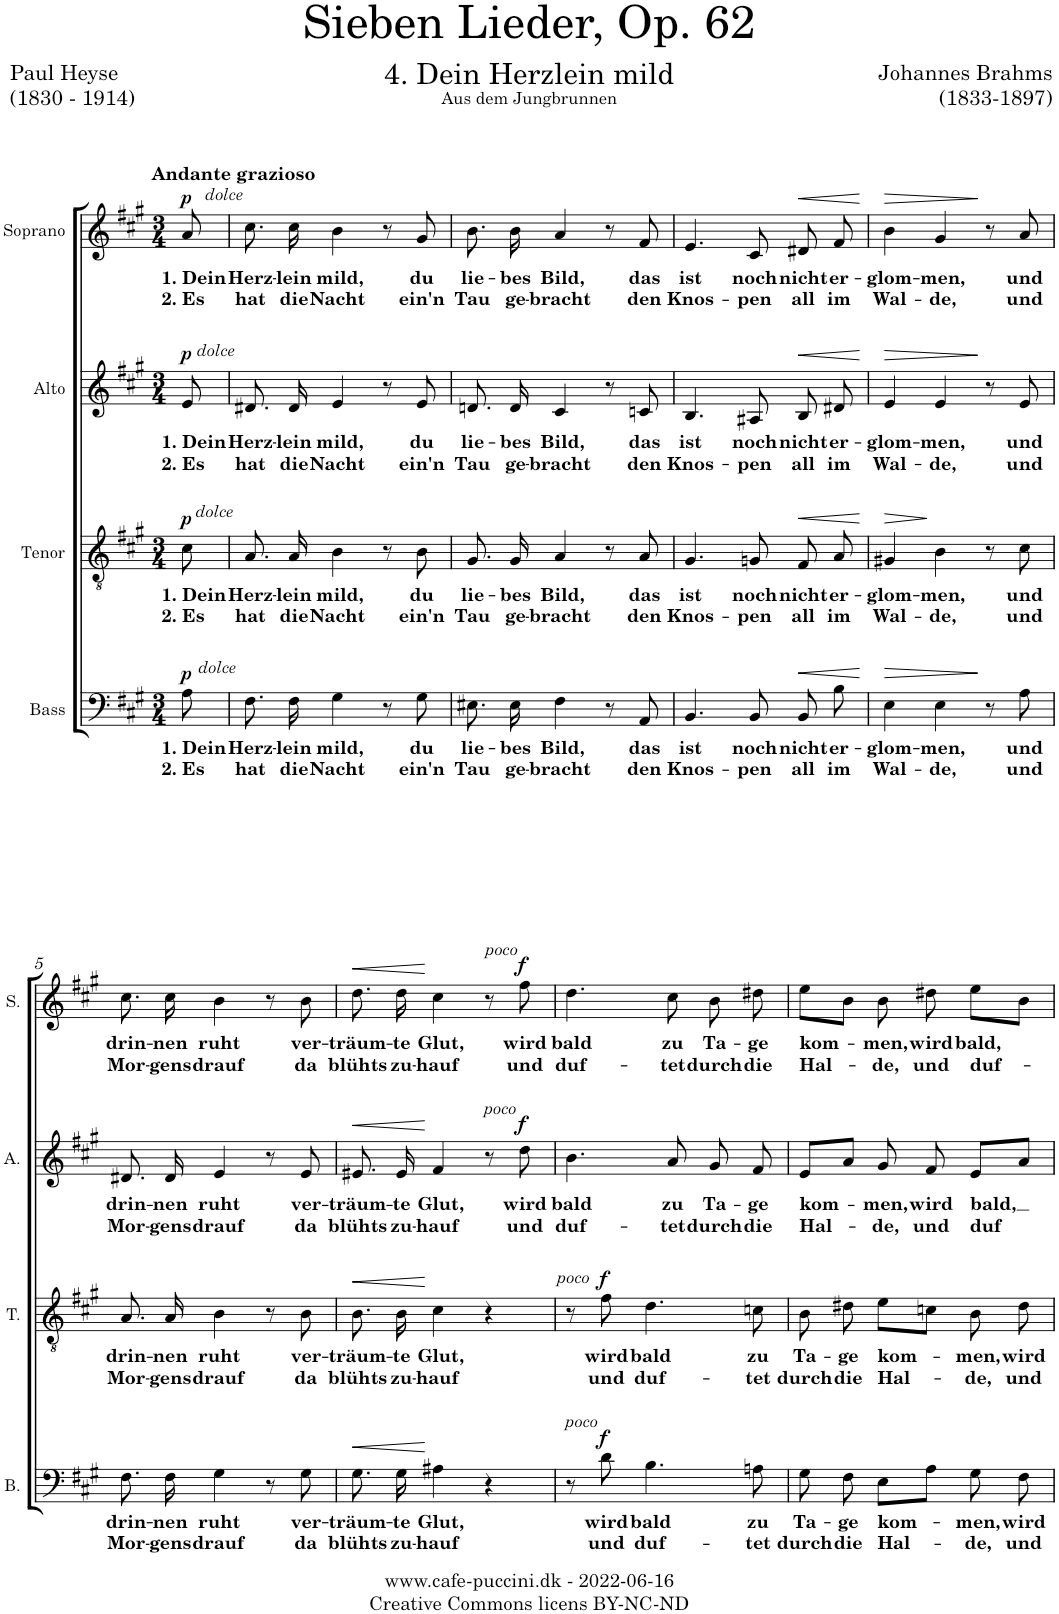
**kern	**text	**text	**dynam	**kern	**text	**text	**dynam	**kern	**text	**text	**dynam	**kern	**text	**text	**dynam
*part4	*part4	*part4	*part4	*part3	*part3	*part3	*part3	*part2	*part2	*part2	*part2	*part1	*part1	*part1	*part1
*staff4	*staff4	*staff4	*staff4	*staff3	*staff3	*staff3	*staff3	*staff2	*staff2	*staff2	*staff2	*staff1	*staff1	*staff1	*staff1
*I"Bass	*	*	*	*I"Tenor	*	*	*	*I"Alto	*	*	*	*I"Soprano	*	*	*
*I'B.	*	*	*	*I'T.	*	*	*	*I'A.	*	*	*	*I'S.	*	*	*
*clefF4	*	*	*	*clefGv2	*	*	*	*clefG2	*	*	*	*clefG2	*	*	*
*k[f#c#g#]	*	*	*	*k[f#c#g#]	*	*	*	*k[f#c#g#]	*	*	*	*k[f#c#g#]	*	*	*
*A:	*	*	*	*A:	*	*	*	*A:	*	*	*	*A:	*	*	*
*M3/4	*	*	*	*M3/4	*	*	*	*M3/4	*	*	*	*M3/4	*	*	*
=	=	=	=	=	=	=	=	=	=	=	=	=	=	=	=
!	!	!	!	!	!	!	!	!	!	!	!	!LO:TX:a:B:t=Andante grazioso	!	!	!
!	!	!	!	!	!	!	!	!	!	!	!	!LO:TX:a:i:t=dolce	!	!	!
!	!	!	!	!	!	!	!	!LO:TX:a:i:t=dolce	!	!	!	!	!	!	!
!	!	!	!	!LO:TX:a:i:t=dolce	!	!	!	!	!	!	!	!	!	!	!
!LO:TX:a:i:t=dolce	!	!	!	!	!	!	!	!	!	!	!	!	!	!	!
!	!LO:LY:b	!LO:LY:b	!LO:DY:a	!	!LO:LY:b	!LO:LY:b	!LO:DY:a	!	!LO:LY:b	!LO:LY:b	!LO:DY:a	!	!LO:LY:b	!LO:LY:b	!LO:DY:a
8A\	1. Dein	2. Es	p	8c#\	1. Dein	2. Es	p	8e/	1. Dein	2. Es	p	8a/	1. Dein	2. Es	p
=1	=1	=1	=1	=1	=1	=1	=1	=1	=1	=1	=1	=1	=1	=1	=1
!	!LO:LY:b	!LO:LY:b	!	!	!LO:LY:b	!LO:LY:b	!	!	!LO:LY:b	!LO:LY:b	!	!	!LO:LY:b	!LO:LY:b	!
8.F#\	Herz-	hat	.	8.A/	Herz-	hat	.	8.d#X/	Herz-	hat	.	8.cc#\	Herz-	hat	.
!	!LO:LY:b	!LO:LY:b	!	!	!LO:LY:b	!LO:LY:b	!	!	!LO:LY:b	!LO:LY:b	!	!	!LO:LY:b	!LO:LY:b	!
16F#\	-lein	die	.	16A/	-lein	die	.	16d#/	-lein	die	.	16cc#\	-lein	die	.
!	!LO:LY:b	!LO:LY:b	!	!	!LO:LY:b	!LO:LY:b	!	!	!LO:LY:b	!LO:LY:b	!	!	!LO:LY:b	!LO:LY:b	!
4G#\	mild,	Nacht	.	4B\	mild,	Nacht	.	4e/	mild,	Nacht	.	4b\	mild,	Nacht	.
8r	.	.	.	8r	.	.	.	8r	.	.	.	8r	.	.	.
!	!LO:LY:b	!LO:LY:b	!	!	!LO:LY:b	!LO:LY:b	!	!	!LO:LY:b	!LO:LY:b	!	!	!LO:LY:b	!LO:LY:b	!
8G#\	du	ein'n	.	8B\	du	ein'n	.	8e/	du	ein'n	.	8g#/	du	ein'n	.
=2	=2	=2	=2	=2	=2	=2	=2	=2	=2	=2	=2	=2	=2	=2	=2
!	!LO:LY:b	!LO:LY:b	!	!	!LO:LY:b	!LO:LY:b	!	!	!LO:LY:b	!LO:LY:b	!	!	!LO:LY:b	!LO:LY:b	!
8.E#X\	lie-	Tau	.	8.G#/	lie-	Tau	.	8.dn/	lie-	Tau	.	8.b\	lie-	Tau	.
!	!LO:LY:b	!LO:LY:b	!	!	!LO:LY:b	!LO:LY:b	!	!	!LO:LY:b	!LO:LY:b	!	!	!LO:LY:b	!LO:LY:b	!
16E#\	-bes	ge-	.	16G#/	-bes	ge-	.	16d/	-bes	ge-	.	16b\	-bes	ge-	.
!	!LO:LY:b	!LO:LY:b	!	!	!LO:LY:b	!LO:LY:b	!	!	!LO:LY:b	!LO:LY:b	!	!	!LO:LY:b	!LO:LY:b	!
4F#\	Bild,	-bracht	.	4A/	Bild,	-bracht	.	4c#/	Bild,	-bracht	.	4a/	Bild,	-bracht	.
8r	.	.	.	8r	.	.	.	8r	.	.	.	8r	.	.	.
!	!LO:LY:b	!LO:LY:b	!	!	!LO:LY:b	!LO:LY:b	!	!	!LO:LY:b	!LO:LY:b	!	!	!LO:LY:b	!LO:LY:b	!
8AA/	das	den	.	8A/	das	den	.	8cn/	das	den	.	8f#/	das	den	.
=3	=3	=3	=3	=3	=3	=3	=3	=3	=3	=3	=3	=3	=3	=3	=3
!	!LO:LY:b	!LO:LY:b	!	!	!LO:LY:b	!LO:LY:b	!	!	!LO:LY:b	!LO:LY:b	!	!	!LO:LY:b	!LO:LY:b	!
4.BB/	ist	Knos-	.	4.G#/	ist	Knos-	.	4.B/	ist	Knos-	.	4.e/	ist	Knos-	.
!	!LO:LY:b	!LO:LY:b	!	!	!LO:LY:b	!LO:LY:b	!	!	!LO:LY:b	!LO:LY:b	!	!	!LO:LY:b	!LO:LY:b	!
8BB/	noch	-pen	.	8Gn/	noch	-pen	.	8A#X/	noch	-pen	.	8c#/	noch	-pen	.
!	!LO:LY:b	!LO:LY:b	!LO:HP:b	!	!LO:LY:b	!LO:LY:b	!LO:HP:b	!	!LO:LY:b	!LO:LY:b	!LO:HP:b	!	!LO:LY:b	!LO:LY:b	!LO:HP:b
8BB/	nicht	all	<	8F#/	nicht	all	<	8B/	nicht	all	<	8d#X/	nicht	all	<
!	!LO:LY:b	!LO:LY:b	!	!	!LO:LY:b	!LO:LY:b	!	!	!LO:LY:b	!LO:LY:b	!	!	!LO:LY:b	!LO:LY:b	!
8B\	er-	im	.	8A/	er-	im	.	8d#X/	er-	im	.	8f#/	er-	im	.
.	.	.	[	.	.	.	[	.	.	.	[	.	.	.	[
=4	=4	=4	=4	=4	=4	=4	=4	=4	=4	=4	=4	=4	=4	=4	=4
!	!LO:LY:b	!LO:LY:b	!LO:HP:b	!	!LO:LY:b	!LO:LY:b	!LO:HP:b	!	!LO:LY:b	!LO:LY:b	!LO:HP:b	!	!LO:LY:b	!LO:LY:b	!LO:HP:b
4E\	-glom-	Wal-	>	4G#X/	-glom-	Wal-	>	4e/	-glom-	Wal-	>	4b\	-glom-	Wal-	>
!	!LO:LY:b	!LO:LY:b	!	!	!LO:LY:b	!LO:LY:b	!	!	!LO:LY:b	!LO:LY:b	!	!	!LO:LY:b	!LO:LY:b	!
4E\	-men,	-de,	.	4B\	-men,	-de,	]	4e/	-men,	-de,	.	4g#/	-men,	-de,	.
8r	.	.	]	8r	.	.	.	8r	.	.	]	8r	.	.	]
!	!LO:LY:b	!LO:LY:b	!	!	!LO:LY:b	!LO:LY:b	!	!	!LO:LY:b	!LO:LY:b	!	!	!LO:LY:b	!LO:LY:b	!
8A\	und	und	.	8c#\	und	und	.	8e/	und	und	.	8a/	und	und	.
!!LO:LB:g=z
=5	=5	=5	=5	=5	=5	=5	=5	=5	=5	=5	=5	=5	=5	=5	=5
!	!LO:LY:b	!LO:LY:b	!	!	!LO:LY:b	!LO:LY:b	!	!	!LO:LY:b	!LO:LY:b	!	!	!LO:LY:b	!LO:LY:b	!
8.F#\	drin-	Mor-	.	8.A/	drin-	Mor-	.	8.d#X/	drin-	Mor-	.	8.cc#\	drin-	Mor-	.
!	!LO:LY:b	!LO:LY:b	!	!	!LO:LY:b	!LO:LY:b	!	!	!LO:LY:b	!LO:LY:b	!	!	!LO:LY:b	!LO:LY:b	!
16F#\	-nen	-gens	.	16A/	-nen	-gens	.	16d#/	-nen	-gens	.	16cc#\	-nen	-gens	.
!	!LO:LY:b	!LO:LY:b	!	!	!LO:LY:b	!LO:LY:b	!	!	!LO:LY:b	!LO:LY:b	!	!	!LO:LY:b	!LO:LY:b	!
4G#\	ruht	drauf	.	4B\	ruht	drauf	.	4e/	ruht	drauf	.	4b\	ruht	drauf	.
8r	.	.	.	8r	.	.	.	8r	.	.	.	8r	.	.	.
!	!LO:LY:b	!LO:LY:b	!	!	!LO:LY:b	!LO:LY:b	!	!	!LO:LY:b	!LO:LY:b	!	!	!LO:LY:b	!LO:LY:b	!
8G#\	ver-	da	.	8B\	ver-	da	.	8e/	ver-	da	.	8b\	ver-	da	.
=6	=6	=6	=6	=6	=6	=6	=6	=6	=6	=6	=6	=6	=6	=6	=6
!	!LO:LY:b	!LO:LY:b	!LO:HP:b	!	!LO:LY:b	!LO:LY:b	!LO:HP:b	!	!LO:LY:b	!LO:LY:b	!LO:HP:b	!	!LO:LY:b	!LO:LY:b	!LO:HP:b
8.G#\	-träum-	blühts	<	8.B\	-träum-	blühts	<	8.e#X/	-träum-	blühts	<	8.dd\	-träum-	blühts	<
!	!LO:LY:b	!LO:LY:b	!	!	!LO:LY:b	!LO:LY:b	!	!	!LO:LY:b	!LO:LY:b	!	!	!LO:LY:b	!LO:LY:b	!
16G#\	-te	zu-	.	16B\	-te	zu-	.	16e#/	-te	zu-	.	16dd\	-te	zu-	.
!	!LO:LY:b	!LO:LY:b	!	!	!LO:LY:b	!LO:LY:b	!	!	!LO:LY:b	!LO:LY:b	!	!	!LO:LY:b	!LO:LY:b	!
4A#X\	Glut,	-hauf	[	4c#\	Glut,	-hauf	[	4f#/	Glut,	-hauf	[	4cc#\	Glut,	-hauf	[
!	!	!	!	!	!	!	!	!	!	!	!	!LO:TX:a:i:t=poco	!	!	!
!	!	!	!	!	!	!	!	!LO:TX:a:i:t=poco	!	!	!	!	!	!	!
4r	.	.	.	4r	.	.	.	8r	.	.	.	8r	.	.	.
!	!	!	!	!	!	!	!	!	!LO:LY:b	!LO:LY:b	!LO:DY:a	!	!LO:LY:b	!LO:LY:b	!LO:DY:a
.	.	.	.	.	.	.	.	8dd\	wird	und	f	8ff#\	wird	und	f
=7	=7	=7	=7	=7	=7	=7	=7	=7	=7	=7	=7	=7	=7	=7	=7
!	!	!	!	!LO:TX:a:i:t=poco	!	!	!	!	!	!	!	!	!	!	!
!LO:TX:a:i:t=poco	!	!	!	!	!	!	!	!	!	!	!	!	!	!	!
!	!	!	!	!	!	!	!	!	!LO:LY:b	!LO:LY:b	!	!	!LO:LY:b	!LO:LY:b	!
8r	.	.	.	8r	.	.	.	4.b\	bald	duf-	.	4.dd\	bald	duf-	.
!	!LO:LY:b	!LO:LY:b	!LO:DY:a	!	!LO:LY:b	!LO:LY:b	!LO:DY:a	!	!	!	!	!	!	!	!
8d\	wird	und	f	8f#\	wird	und	f	.	.	.	.	.	.	.	.
!	!LO:LY:b	!LO:LY:b	!	!	!LO:LY:b	!LO:LY:b	!	!	!	!	!	!	!	!	!
4.B\	bald	duf-	.	4.d\	bald	duf-	.	.	.	.	.	.	.	.	.
!	!	!	!	!	!	!	!	!	!LO:LY:b	!LO:LY:b	!	!	!LO:LY:b	!LO:LY:b	!
.	.	.	.	.	.	.	.	8a/	zu	-tet	.	8cc#\	zu	-tet	.
!	!	!	!	!	!	!	!	!	!LO:LY:b	!LO:LY:b	!	!	!LO:LY:b	!LO:LY:b	!
.	.	.	.	.	.	.	.	8g#/	Ta-	durch	.	8b\	Ta-	durch	.
!	!LO:LY:b	!LO:LY:b	!	!	!LO:LY:b	!LO:LY:b	!	!	!LO:LY:b	!LO:LY:b	!	!	!LO:LY:b	!LO:LY:b	!
8An\	zu	-tet	.	8cn\	zu	-tet	.	8f#/	-ge	die	.	8dd#X\	-ge	die	.
=8	=8	=8	=8	=8	=8	=8	=8	=8	=8	=8	=8	=8	=8	=8	=8
!	!LO:LY:b	!LO:LY:b	!	!	!LO:LY:b	!LO:LY:b	!	!	!LO:LY:b	!LO:LY:b	!	!	!LO:LY:b	!LO:LY:b	!
8G#\	Ta-	durch	.	8B\	Ta-	durch	.	8e/L	kom-	Hal-	.	8ee\L	kom-	Hal-	.
!	!LO:LY:b	!LO:LY:b	!	!	!LO:LY:b	!LO:LY:b	!	!	!	!	!	!	!	!	!
8F#\	-ge	die	.	8d#X\	-ge	die	.	8a/J	.	.	.	8b\J	.	.	.
!	!LO:LY:b	!LO:LY:b	!	!	!LO:LY:b	!LO:LY:b	!	!	!LO:LY:b	!LO:LY:b	!	!	!LO:LY:b	!LO:LY:b	!
8E\L	kom-	Hal-	.	8e\L	kom-	Hal-	.	8g#/	-men,	-de,	.	8b\	-men,	-de,	.
!	!	!	!	!	!	!	!	!	!LO:LY:b	!LO:LY:b	!	!	!LO:LY:b	!LO:LY:b	!
8A\J	.	.	.	8cn\J	.	.	.	8f#/	wird	und	.	8dd#X\	wird	und	.
!	!LO:LY:b	!LO:LY:b	!	!	!LO:LY:b	!LO:LY:b	!	!	!LO:LY:b	!LO:LY:b	!	!	!LO:LY:b	!LO:LY:b	!
8G#\	-men,	-de,	.	8B\	-men,	-de,	.	8e/L	bald,	duf-	.	8ee\L	bald,	duf-	.
!	!LO:LY:b	!LO:LY:b	!	!	!LO:LY:b	!LO:LY:b	!	!	!	!	!	!	!	!	!
8F#\	wird	und	.	8d#\	wird	und	.	8a/J	.	.	.	8b\J	.	.	.
=	=	=	=	=	=	=	=	=	=	=	=	=	=	=	=
*-	*-	*-	*-	*-	*-	*-	*-	*-	*-	*-	*-	*-	*-	*-	*-
